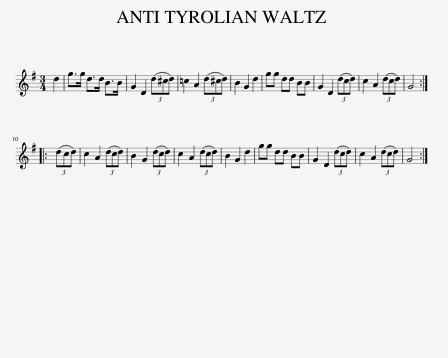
X:1
L:1/8
M:3/4
I:linebreak $
K:G
V:1 treble
V:1
 d2 | g>g d>d B>B | G2 D2 (3(d^cd) | =c2 A2 (3(d^cd) | B2 G2 d2 | %5
 gg dd BB | G2 D2 (3(dcd) | c2 A2 (3(dcd) | G4 ::$ (3(dcd) | %10
 c2 A2 (3(dcd) | B2 G2 (3(dcd) | c2 A2 (3(dcd) | B2 G2 d2 | gg dd BB | %15
 G2 D2 (3(dcd) | c2 A2 (3(dcd) | G4 :| %18
